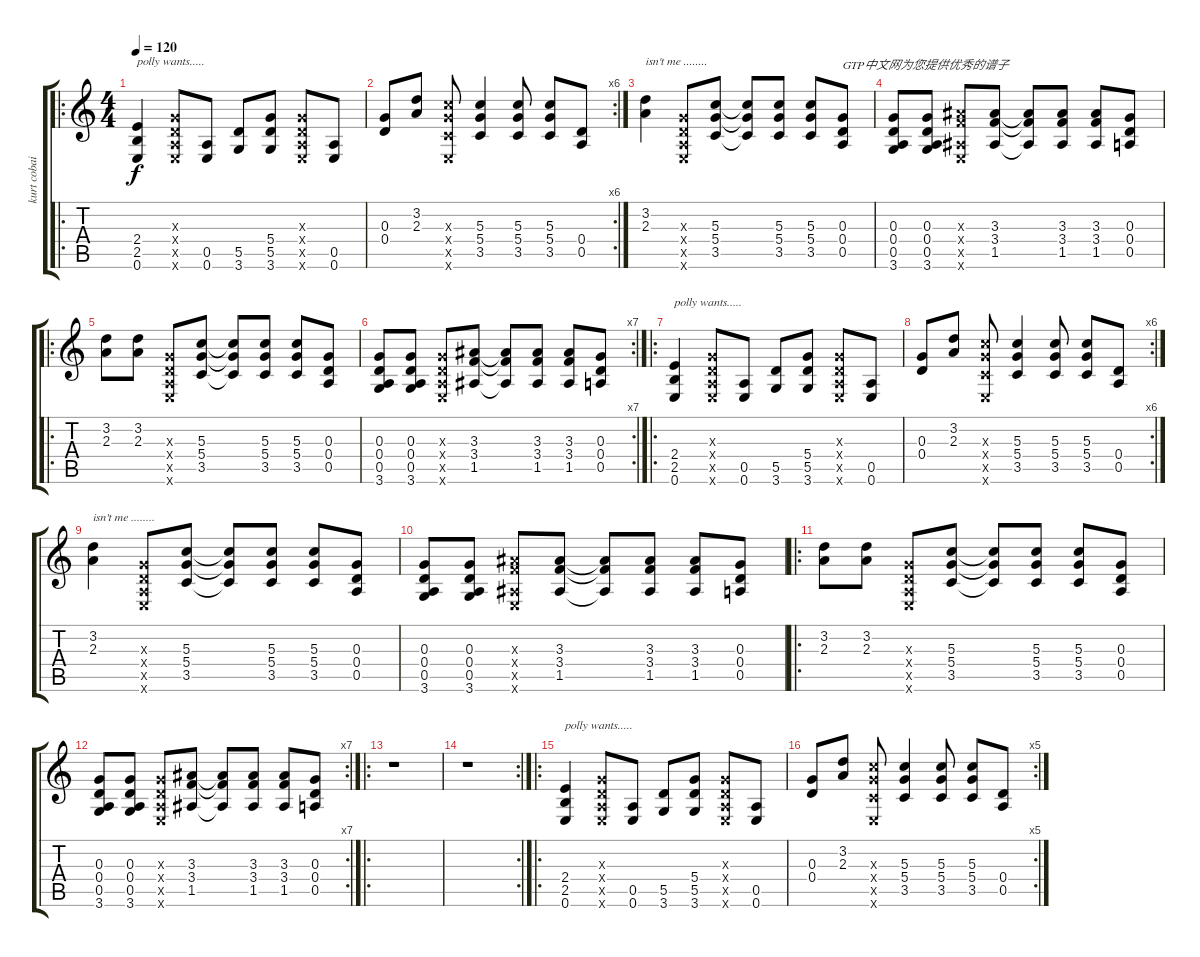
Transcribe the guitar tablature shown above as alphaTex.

\track ("kurt cobain" "kurt cobai") {instrument acousticguitarsteel}
\staff {score tabs}
\tuning (E4 B3 G3 D3 A2 E2) {hide}
\ro
\ts (4 4)
\tempo 120
\clef g2
\ks c
(2.4 2.5 0.6).4{txt "polly wants....." dy f instrument acousticguitarsteel} (0.3{x} 0.4{x} 0.5{x} 0.6{x}).8 (0.5 0.6).8 (5.5 3.6).8 (5.4 5.5 3.6).8 (0.3{x} 0.4{x} 0.5{x} 0.6{x}).8 (0.5 0.6).8 |
\rc 6
(0.3 0.4).8 (3.2 2.3).8 (5.3{x} 5.4{x} 3.5{x} 0.6{x}).8 (5.3 5.4 3.5).4 (5.3 5.4 3.5).8 (5.3 5.4 3.5).8 (0.4 0.5).8 |
(3.2 2.3).4{txt "isn't me ........"} (0.3{x} 0.4{x} 0.5{x} 0.6{x}).8 (5.3 5.4 3.5).8 (5.3{t} 5.4{t} 3.5{t}).8 (5.3 5.4 3.5).8 (5.3 5.4 3.5).8 (0.3 0.4 0.5).8{txt "GTP中文网为您提供优秀的谱子"} |
(0.3 0.4 0.5 3.6).8 (0.3 0.4 0.5 3.6).8 (3.3{x} 3.4{x} 1.5{x} 0.6{x}).8 (3.3 3.4 1.5).8 (3.3{t} 3.4{t} 1.5{t}).8 (3.3 3.4 1.5).8 (3.3 3.4 1.5).8 (0.3 0.4 0.5).8 |
\ro
(3.2 2.3).8 (3.2 2.3).8 (0.3{x} 0.4{x} 0.5{x} 0.6{x}).8 (5.3 5.4 3.5).8 (5.3{t} 5.4{t} 3.5{t}).8 (5.3 5.4 3.5).8 (5.3 5.4 3.5).8 (0.3 0.4 0.5).8 |
\rc 7
(0.3 0.4 0.5 3.6).8 (0.3 0.4 0.5 3.6).8 (0.3{x} 0.4{x} 0.5{x} 0.6{x}).8 (3.3 3.4 1.5).8 (3.3{t} 3.4{t} 1.5{t}).8 (3.3 3.4 1.5).8 (3.3 3.4 1.5).8 (0.3 0.4 0.5).8 |
\ro
(2.4 2.5 0.6).4{txt "polly wants....."} (0.3{x} 0.4{x} 0.5{x} 0.6{x}).8 (0.5 0.6).8 (5.5 3.6).8 (5.4 5.5 3.6).8 (0.3{x} 0.4{x} 0.5{x} 0.6{x}).8 (0.5 0.6).8 |
\rc 6
(0.3 0.4).8 (3.2 2.3).8 (5.3{x} 5.4{x} 3.5{x} 0.6{x}).8 (5.3 5.4 3.5).4 (5.3 5.4 3.5).8 (5.3 5.4 3.5).8 (0.4 0.5).8 |
(3.2 2.3).4{txt "isn't me ........"} (0.3{x} 0.4{x} 0.5{x} 0.6{x}).8 (5.3 5.4 3.5).8 (5.3{t} 5.4{t} 3.5{t}).8 (5.3 5.4 3.5).8 (5.3 5.4 3.5).8 (0.3 0.4 0.5).8 |
(0.3 0.4 0.5 3.6).8 (0.3 0.4 0.5 3.6).8 (3.3{x} 3.4{x} 1.5{x} 0.6{x}).8 (3.3 3.4 1.5).8 (3.3{t} 3.4{t} 1.5{t}).8 (3.3 3.4 1.5).8 (3.3 3.4 1.5).8 (0.3 0.4 0.5).8 |
\ro
(3.2 2.3).8 (3.2 2.3).8 (0.3{x} 0.4{x} 0.5{x} 0.6{x}).8 (5.3 5.4 3.5).8 (5.3{t} 5.4{t} 3.5{t}).8 (5.3 5.4 3.5).8 (5.3 5.4 3.5).8 (0.3 0.4 0.5).8 |
\rc 7
(0.3 0.4 0.5 3.6).8 (0.3 0.4 0.5 3.6).8 (0.3{x} 0.4{x} 0.5{x} 0.6{x}).8 (3.3 3.4 1.5).8 (3.3{t} 3.4{t} 1.5{t}).8 (3.3 3.4 1.5).8 (3.3 3.4 1.5).8 (0.3 0.4 0.5).8 |
\ro
r.1 |
\rc 2
r.1 |
\ro
(2.4 2.5 0.6).4{txt "polly wants....."} (0.3{x} 0.4{x} 0.5{x} 0.6{x}).8 (0.5 0.6).8 (5.5 3.6).8 (5.4 5.5 3.6).8 (0.3{x} 0.4{x} 0.5{x} 0.6{x}).8 (0.5 0.6).8 |
\rc 5
(0.3 0.4).8 (3.2 2.3).8 (5.3{x} 5.4{x} 3.5{x} 0.6{x}).8 (5.3 5.4 3.5).4 (5.3 5.4 3.5).8 (5.3 5.4 3.5).8 (0.4 0.5).8
